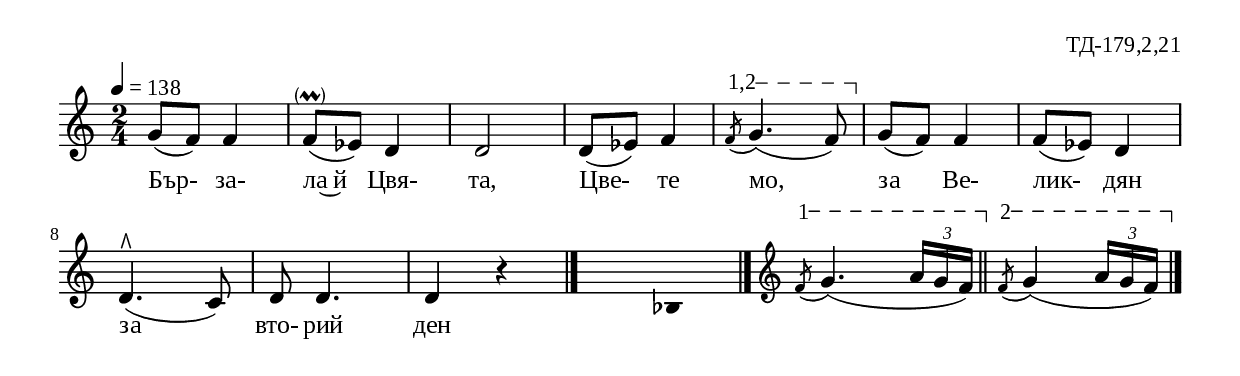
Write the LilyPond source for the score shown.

%{
TD_179_2_21
%}

\include "td-preamble.ly"

\score {
\relative c'' {
 \tempo 4 = 138
  \time 2/4
\parS  
 g8([ f)] f4 f8-\parenthesize-\prall( ees) d4  d2 | d8( ees) f4 |
 \varAB
 \acciaccatura f8\startTextSpan g4.( f8\stopTextSpan) |
 g8( f) f4 f8( ees) d4 d4.^\rtoe( c8) | d8\noBeam d4. | d4 r4
 \bar "|." 
 s4 \fixB bes4 \fixC
 \bar "|."
 \endm
 \varA
 \acciaccatura f'8\startTextSpan g4.( \times 2/3 { a16[ g f]\stopTextSpan) } \bar "||"
\varB
\acciaccatura f8\startTextSpan g4( \times 2/3 { a16[ g f]\stopTextSpan) }
\bar "|."
}
\addlyrics { Бър- за- ла~й Цвя- та, Цве- те мо, за Ве- лик- дян за вто- рий ден }
%
\layout {
  indent = #0
  line-width = 190\mm
  ragged-right=##f
}
%
\midi { 
	\context {
		\Score
		tempoWholesPerMinute = #(ly:make-moment 138 4)
		}
	}
}

\header{
  opus = "ТД-179,2,21"
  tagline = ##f
}


